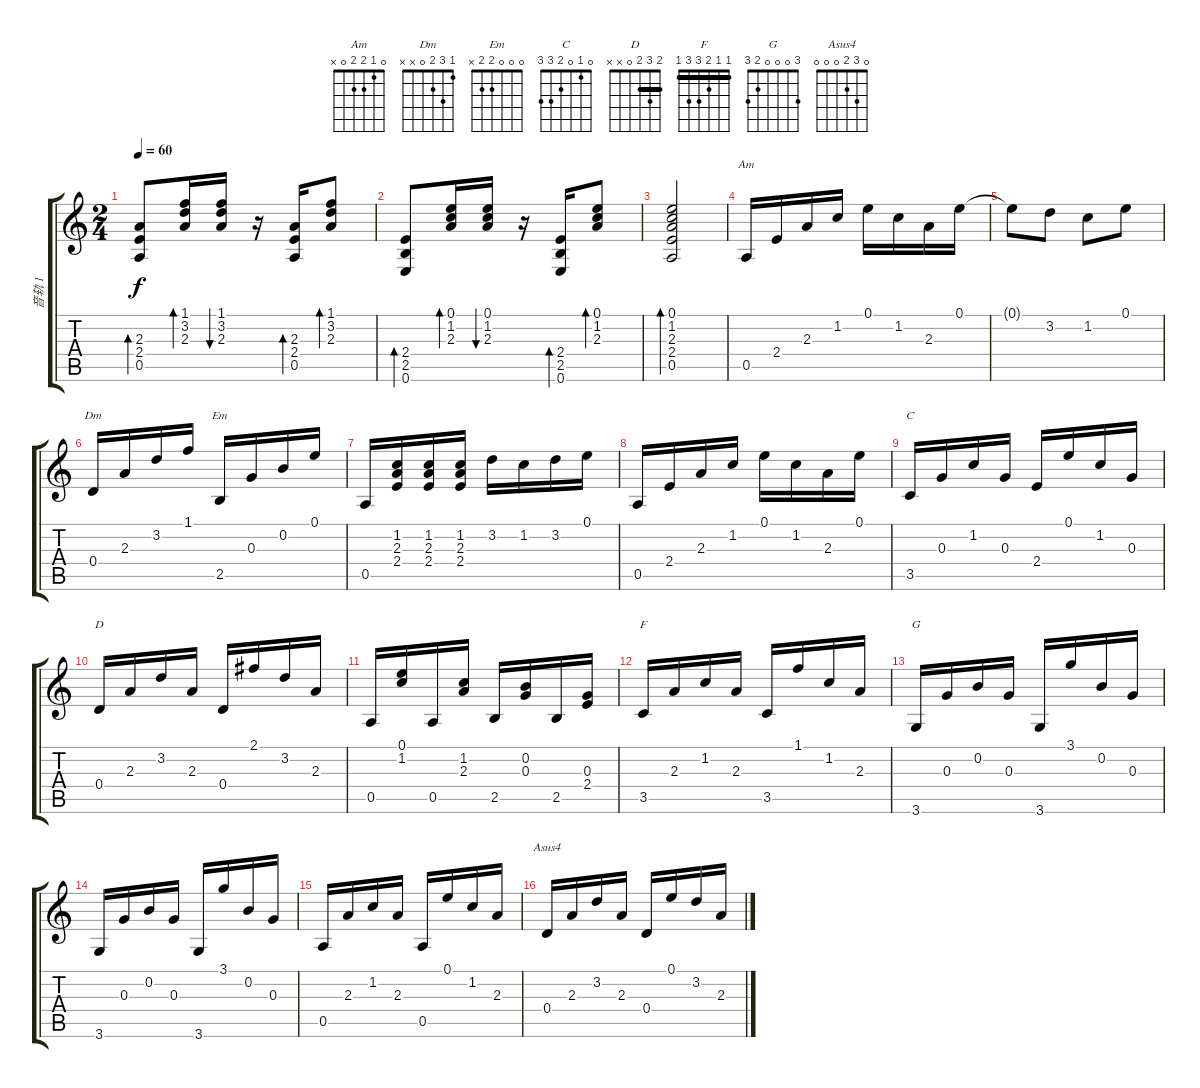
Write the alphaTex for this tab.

\track ("音轨 1" "音轨 1") {instrument acousticguitarnylon}
\staff {score tabs}
\tuning (E4 B3 G3 D3 A2 E2) {hide}
\chord ("Am" 0 1 2 2 0 x)
\chord ("Dm" 1 3 2 0 x x)
\chord ("Em" 0 0 0 2 2 x)
\chord ("C" 0 1 0 2 3 3)
\chord ("D" 2 3 2 0 x x) {barre 2}
\chord ("F" 1 1 2 3 3 1) {barre 1}
\chord ("G" 3 0 0 0 2 3)
\chord ("Asus4" 0 3 2 0 0 0)
\ts (2 4)
\tempo 60
\clef g2
\ks c
(2.3 2.4 0.5).8{bd 60 dy f} (1.1 3.2 2.3).16{bd 60} (1.1 3.2 2.3).16{bu 60} r.16 (2.3 2.4 0.5).16{bd 60} (1.1 3.2 2.3).8{bd 60} |
(2.4 2.5 0.6).8{bd 60} (0.1 1.2 2.3).16{bd 60} (0.1 1.2 2.3).16{bu 60} r.16 (2.4 2.5 0.6).16{bd 60} (0.1 1.2 2.3).8{bd 60} |
(0.1 1.2 2.3 2.4 0.5).2{bd 60} |
0.5.16{ch "Am"} 2.4.16 2.3.16 1.2.16 0.1.16 1.2.16 2.3.16 0.1.16 |
0.1{t}.8 3.2.8 1.2.8 0.1.8 |
0.4.16{ch "Dm"} 2.3.16 3.2.16 1.1.16 2.5.16{ch "Em"} 0.3.16 0.2.16 0.1.16 |
0.5.16 (1.2 2.3 2.4).16 (1.2 2.3 2.4).16 (1.2 2.3 2.4).16 3.2.16 1.2.16 3.2.16 0.1.16 |
0.5.16 2.4.16 2.3.16 1.2.16 0.1.16 1.2.16 2.3.16 0.1.16 |
3.5.16{ch "C"} 0.3.16 1.2.16 0.3.16 2.4.16 0.1.16 1.2.16 0.3.16 |
0.4.16{ch "D"} 2.3.16 3.2.16 2.3.16 0.4.16 2.1.16 3.2.16 2.3.16 |
0.5.16 (0.1 1.2).16 0.5.16 (1.2 2.3).16 2.5.16 (0.2 0.3).16 2.5.16 (0.3 2.4).16 |
3.5.16{ch "F"} 2.3.16 1.2.16 2.3.16 3.5.16 1.1.16 1.2.16 2.3.16 |
3.6.16{ch "G"} 0.3.16 0.2.16 0.3.16 3.6.16 3.1.16 0.2.16 0.3.16 |
3.6.16 0.3.16 0.2.16 0.3.16 3.6.16 3.1.16 0.2.16 0.3.16 |
0.5.16 2.3.16 1.2.16 2.3.16 0.5.16 0.1.16 1.2.16 2.3.16 |
0.4.16{ch "Asus4"} 2.3.16 3.2.16 2.3.16 0.4.16 0.1.16 3.2.16 2.3.16
